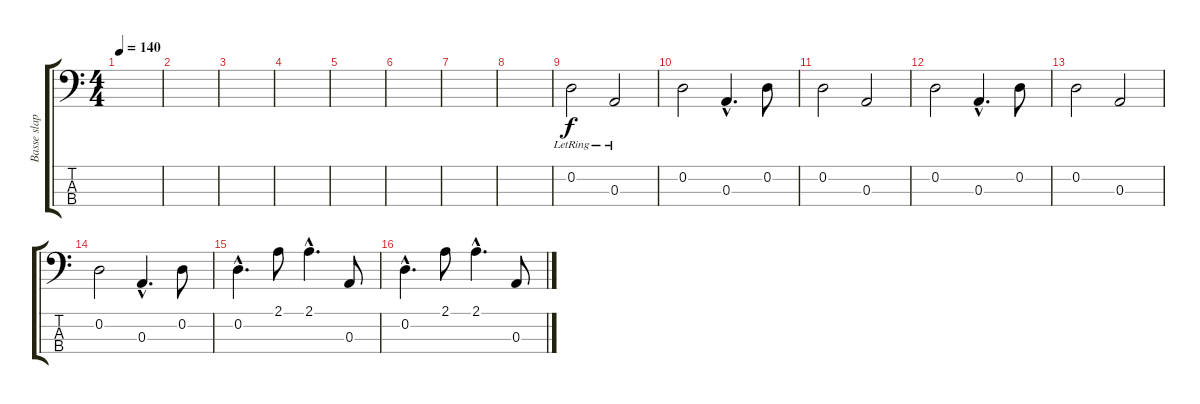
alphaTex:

\track ("Basse slap " "Basse slap") {instrument slapbass1}
\staff {score tabs}
\tuning (G2 D2 A1 E1) {hide}
\ts (4 4)
\tempo 140
\clef f4
\ks c
|
|
|
|
|
|
|
|
0.2{lr}.2 0.3{lr}.2 |
0.2.2 0.3{hac}.4{d} 0.2.8 |
0.2.2 0.3.2 |
0.2.2 0.3{hac}.4{d} 0.2.8 |
0.2.2 0.3.2 |
0.2.2 0.3{hac}.4{d} 0.2.8 |
0.2{hac}.4{d} 2.1.8 2.1{hac}.4{d} 0.3.8 |
0.2{hac}.4{d} 2.1.8 2.1{hac}.4{d} 0.3.8
